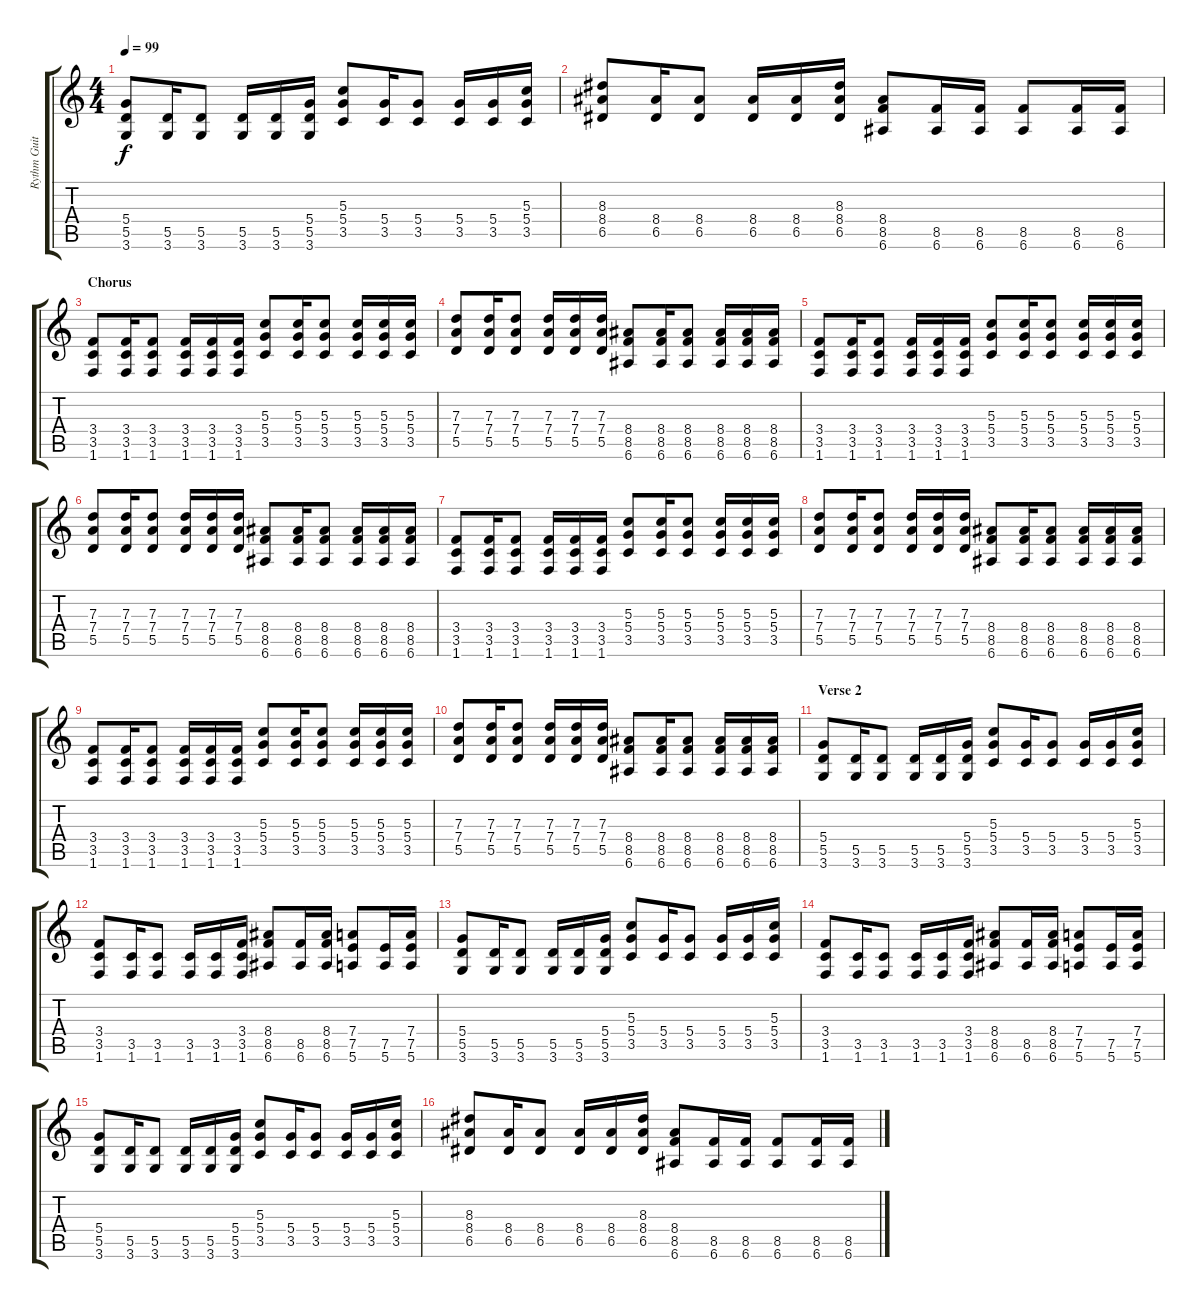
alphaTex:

\track ("Rythm Guitar" "Rythm Guit") {instrument distortionguitar}
\staff {score tabs}
\tuning (E4 B3 G3 D3 A2 E2) {hide}
\ts (4 4)
\tempo 99
\clef g2
\ks c
(5.4 5.5 3.6).8{dy f} (5.5 3.6).16 (5.5 3.6).8 (5.5 3.6).16 (5.5 3.6).16 (5.4 5.5 3.6).16 (5.3 5.4 3.5).8 (5.4 3.5).16 (5.4 3.5).8 (5.4 3.5).16 (5.4 3.5).16 (5.3 5.4 3.5).16 |
(8.3 8.4 6.5).8 (8.4 6.5).16 (8.4 6.5).8 (8.4 6.5).16 (8.4 6.5).16 (8.3 8.4 6.5).16 (8.4 8.5 6.6).8 (8.5 6.6).16 (8.5 6.6).16 (8.5 6.6).8 (8.5 6.6).16 (8.5 6.6).16 |
\section ("" "Chorus")
(3.4 3.5 1.6).8 (3.4 3.5 1.6).16 (3.4 3.5 1.6).8 (3.4 3.5 1.6).16 (3.4 3.5 1.6).16 (3.4 3.5 1.6).16 (5.3 5.4 3.5).8 (5.3 5.4 3.5).16 (5.3 5.4 3.5).8 (5.3 5.4 3.5).16 (5.3 5.4 3.5).16 (5.3 5.4 3.5).16 |
(7.3 7.4 5.5).8 (7.3 7.4 5.5).16 (7.3 7.4 5.5).8 (7.3 7.4 5.5).16 (7.3 7.4 5.5).16 (7.3 7.4 5.5).16 (8.4 8.5 6.6).8 (8.4 8.5 6.6).16 (8.4 8.5 6.6).8 (8.4 8.5 6.6).16 (8.4 8.5 6.6).16 (8.4 8.5 6.6).16 |
(3.4 3.5 1.6).8 (3.4 3.5 1.6).16 (3.4 3.5 1.6).8 (3.4 3.5 1.6).16 (3.4 3.5 1.6).16 (3.4 3.5 1.6).16 (5.3 5.4 3.5).8 (5.3 5.4 3.5).16 (5.3 5.4 3.5).8 (5.3 5.4 3.5).16 (5.3 5.4 3.5).16 (5.3 5.4 3.5).16 |
(7.3 7.4 5.5).8 (7.3 7.4 5.5).16 (7.3 7.4 5.5).8 (7.3 7.4 5.5).16 (7.3 7.4 5.5).16 (7.3 7.4 5.5).16 (8.4 8.5 6.6).8 (8.4 8.5 6.6).16 (8.4 8.5 6.6).8 (8.4 8.5 6.6).16 (8.4 8.5 6.6).16 (8.4 8.5 6.6).16 |
(3.4 3.5 1.6).8 (3.4 3.5 1.6).16 (3.4 3.5 1.6).8 (3.4 3.5 1.6).16 (3.4 3.5 1.6).16 (3.4 3.5 1.6).16 (5.3 5.4 3.5).8 (5.3 5.4 3.5).16 (5.3 5.4 3.5).8 (5.3 5.4 3.5).16 (5.3 5.4 3.5).16 (5.3 5.4 3.5).16 |
(7.3 7.4 5.5).8 (7.3 7.4 5.5).16 (7.3 7.4 5.5).8 (7.3 7.4 5.5).16 (7.3 7.4 5.5).16 (7.3 7.4 5.5).16 (8.4 8.5 6.6).8 (8.4 8.5 6.6).16 (8.4 8.5 6.6).8 (8.4 8.5 6.6).16 (8.4 8.5 6.6).16 (8.4 8.5 6.6).16 |
(3.4 3.5 1.6).8 (3.4 3.5 1.6).16 (3.4 3.5 1.6).8 (3.4 3.5 1.6).16 (3.4 3.5 1.6).16 (3.4 3.5 1.6).16 (5.3 5.4 3.5).8 (5.3 5.4 3.5).16 (5.3 5.4 3.5).8 (5.3 5.4 3.5).16 (5.3 5.4 3.5).16 (5.3 5.4 3.5).16 |
(7.3 7.4 5.5).8 (7.3 7.4 5.5).16 (7.3 7.4 5.5).8 (7.3 7.4 5.5).16 (7.3 7.4 5.5).16 (7.3 7.4 5.5).16 (8.4 8.5 6.6).8 (8.4 8.5 6.6).16 (8.4 8.5 6.6).8 (8.4 8.5 6.6).16 (8.4 8.5 6.6).16 (8.4 8.5 6.6).16 |
\section ("" "Verse 2")
(5.4 5.5 3.6).8 (5.5 3.6).16 (5.5 3.6).8 (5.5 3.6).16 (5.5 3.6).16 (5.4 5.5 3.6).16 (5.3 5.4 3.5).8 (5.4 3.5).16 (5.4 3.5).8 (5.4 3.5).16 (5.4 3.5).16 (5.3 5.4 3.5).16 |
(3.4 3.5 1.6).8 (3.5 1.6).16 (3.5 1.6).8 (3.5 1.6).16 (3.5 1.6).16 (3.4 3.5 1.6).16 (8.4 8.5 6.6).8 (8.5 6.6).16 (8.4 8.5 6.6).16 (7.4 7.5 5.6).8 (7.5 5.6).16 (7.4 7.5 5.6).16 |
(5.4 5.5 3.6).8 (5.5 3.6).16 (5.5 3.6).8 (5.5 3.6).16 (5.5 3.6).16 (5.4 5.5 3.6).16 (5.3 5.4 3.5).8 (5.4 3.5).16 (5.4 3.5).8 (5.4 3.5).16 (5.4 3.5).16 (5.3 5.4 3.5).16 |
(3.4 3.5 1.6).8 (3.5 1.6).16 (3.5 1.6).8 (3.5 1.6).16 (3.5 1.6).16 (3.4 3.5 1.6).16 (8.4 8.5 6.6).8 (8.5 6.6).16 (8.4 8.5 6.6).16 (7.4 7.5 5.6).8 (7.5 5.6).16 (7.4 7.5 5.6).16 |
(5.4 5.5 3.6).8 (5.5 3.6).16 (5.5 3.6).8 (5.5 3.6).16 (5.5 3.6).16 (5.4 5.5 3.6).16 (5.3 5.4 3.5).8 (5.4 3.5).16 (5.4 3.5).8 (5.4 3.5).16 (5.4 3.5).16 (5.3 5.4 3.5).16 |
(8.3 8.4 6.5).8 (8.4 6.5).16 (8.4 6.5).8 (8.4 6.5).16 (8.4 6.5).16 (8.3 8.4 6.5).16 (8.4 8.5 6.6).8 (8.5 6.6).16 (8.5 6.6).16 (8.5 6.6).8 (8.5 6.6).16 (8.5 6.6).16
